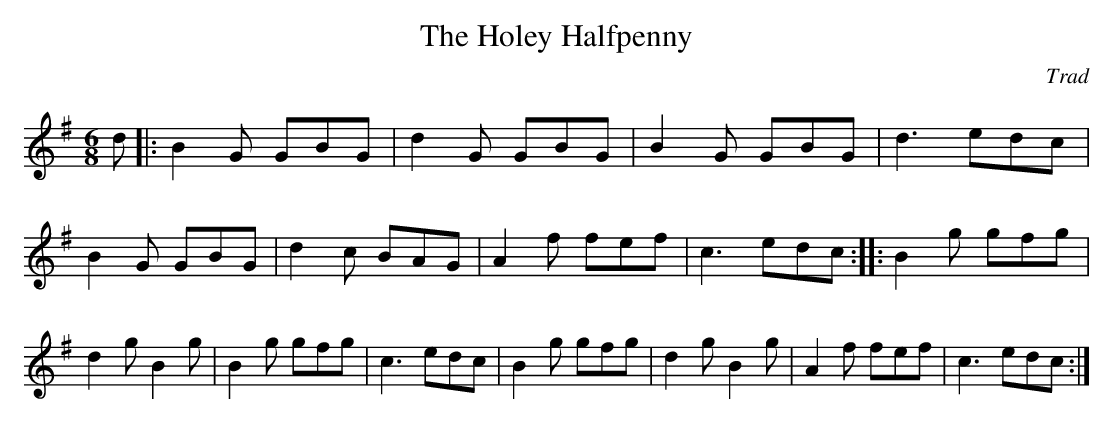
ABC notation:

X:1
T:The Holey Halfpenny
C:Trad
M:6/8
K:G
d|: B2 G GBG | d2 G GBG| B2 G GBG| d3 edc| B2 G GBG| d2 c BAG| A2 f fef| c3 edc::\
B2 g gfg| d2 g B2 g| B2 g gfg| c3 edc|B2 g gfg| d2 g B2 g| A2 f fef| c3 edc:|
